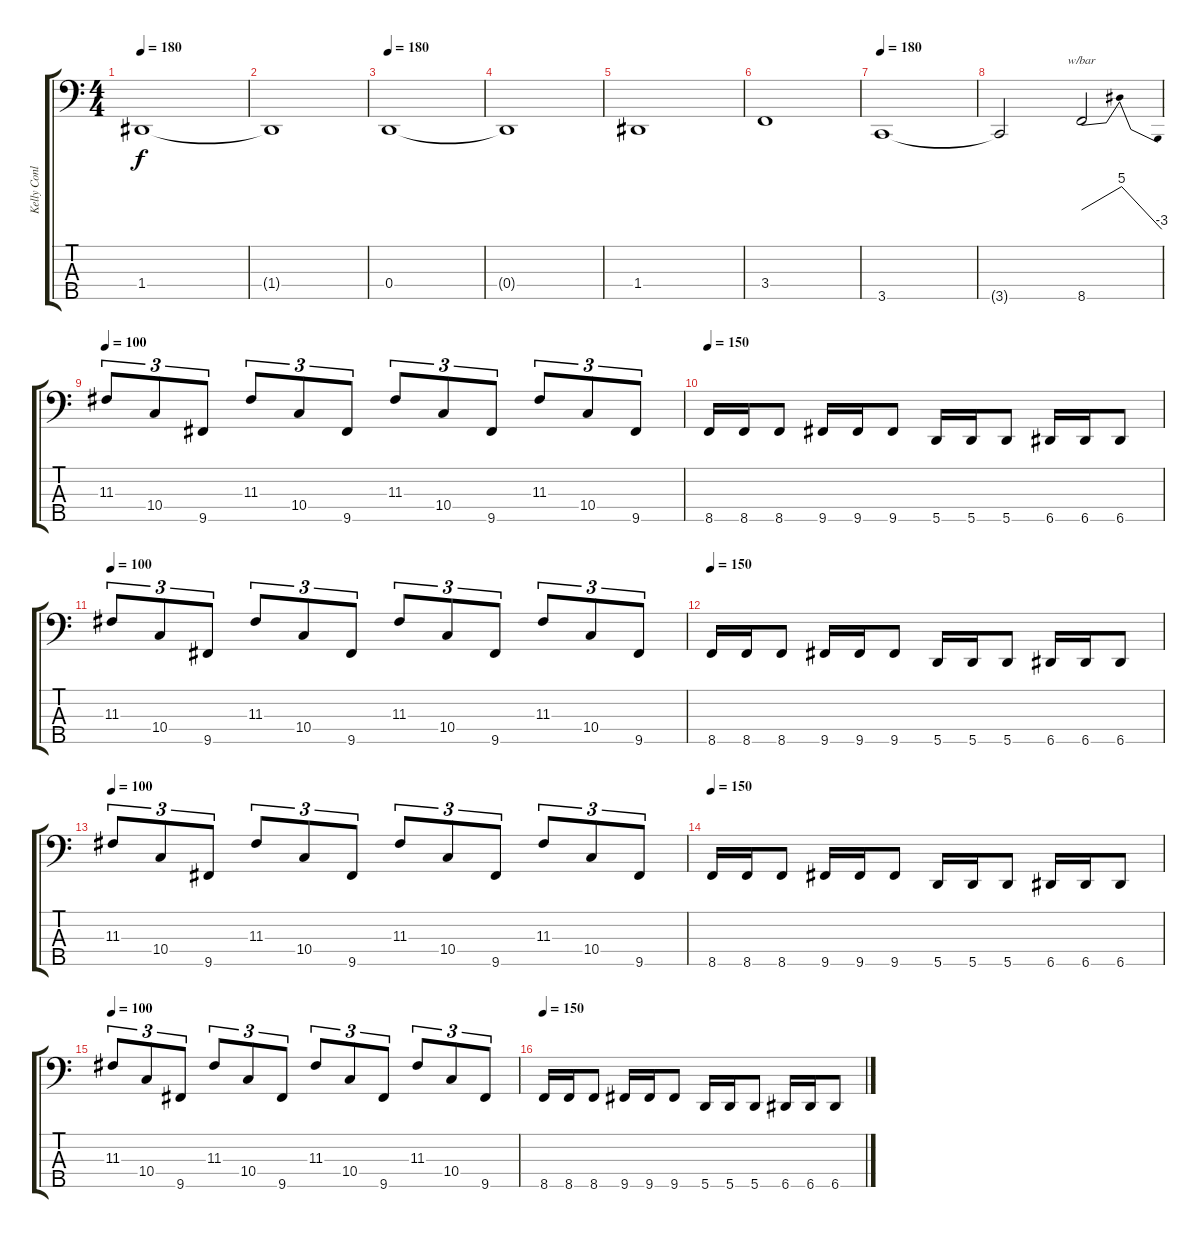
\track ("Kelly Conlon" "Kelly Conl") {instrument slapbass2}
\staff {score tabs}
\tuning (F2 C2 G1 D1 A0) {hide}
\ts (4 4)
\tempo 180
\clef f4
\ks c
1.4.1{dy f} |
1.4{t}.1 |
\tempo 180
0.4.1 |
0.4{t}.1 |
1.4.1 |
3.4.1 |
\tempo 180
3.5.1 |
3.5{t}.2 8.5.2{tbe (dip default 0 0 11 20 60 -12)} |
\tempo 100
11.3.8{tu (3 2)} 10.4.8{tu (3 2)} 9.5.8{tu (3 2)} 11.3.8{tu (3 2)} 10.4.8{tu (3 2)} 9.5.8{tu (3 2)} 11.3.8{tu (3 2)} 10.4.8{tu (3 2)} 9.5.8{tu (3 2)} 11.3.8{tu (3 2)} 10.4.8{tu (3 2)} 9.5.8{tu (3 2)} |
\tempo 150
8.5.16 8.5.16 8.5.8 9.5.16 9.5.16 9.5.8 5.5.16 5.5.16 5.5.8 6.5.16 6.5.16 6.5.8 |
\tempo 100
11.3.8{tu (3 2)} 10.4.8{tu (3 2)} 9.5.8{tu (3 2)} 11.3.8{tu (3 2)} 10.4.8{tu (3 2)} 9.5.8{tu (3 2)} 11.3.8{tu (3 2)} 10.4.8{tu (3 2)} 9.5.8{tu (3 2)} 11.3.8{tu (3 2)} 10.4.8{tu (3 2)} 9.5.8{tu (3 2)} |
\tempo 150
8.5.16 8.5.16 8.5.8 9.5.16 9.5.16 9.5.8 5.5.16 5.5.16 5.5.8 6.5.16 6.5.16 6.5.8 |
\tempo 100
11.3.8{tu (3 2)} 10.4.8{tu (3 2)} 9.5.8{tu (3 2)} 11.3.8{tu (3 2)} 10.4.8{tu (3 2)} 9.5.8{tu (3 2)} 11.3.8{tu (3 2)} 10.4.8{tu (3 2)} 9.5.8{tu (3 2)} 11.3.8{tu (3 2)} 10.4.8{tu (3 2)} 9.5.8{tu (3 2)} |
\tempo 150
8.5.16 8.5.16 8.5.8 9.5.16 9.5.16 9.5.8 5.5.16 5.5.16 5.5.8 6.5.16 6.5.16 6.5.8 |
\tempo 100
11.3.8{tu (3 2)} 10.4.8{tu (3 2)} 9.5.8{tu (3 2)} 11.3.8{tu (3 2)} 10.4.8{tu (3 2)} 9.5.8{tu (3 2)} 11.3.8{tu (3 2)} 10.4.8{tu (3 2)} 9.5.8{tu (3 2)} 11.3.8{tu (3 2)} 10.4.8{tu (3 2)} 9.5.8{tu (3 2)} |
\tempo 150
8.5.16 8.5.16 8.5.8 9.5.16 9.5.16 9.5.8 5.5.16 5.5.16 5.5.8 6.5.16 6.5.16 6.5.8
